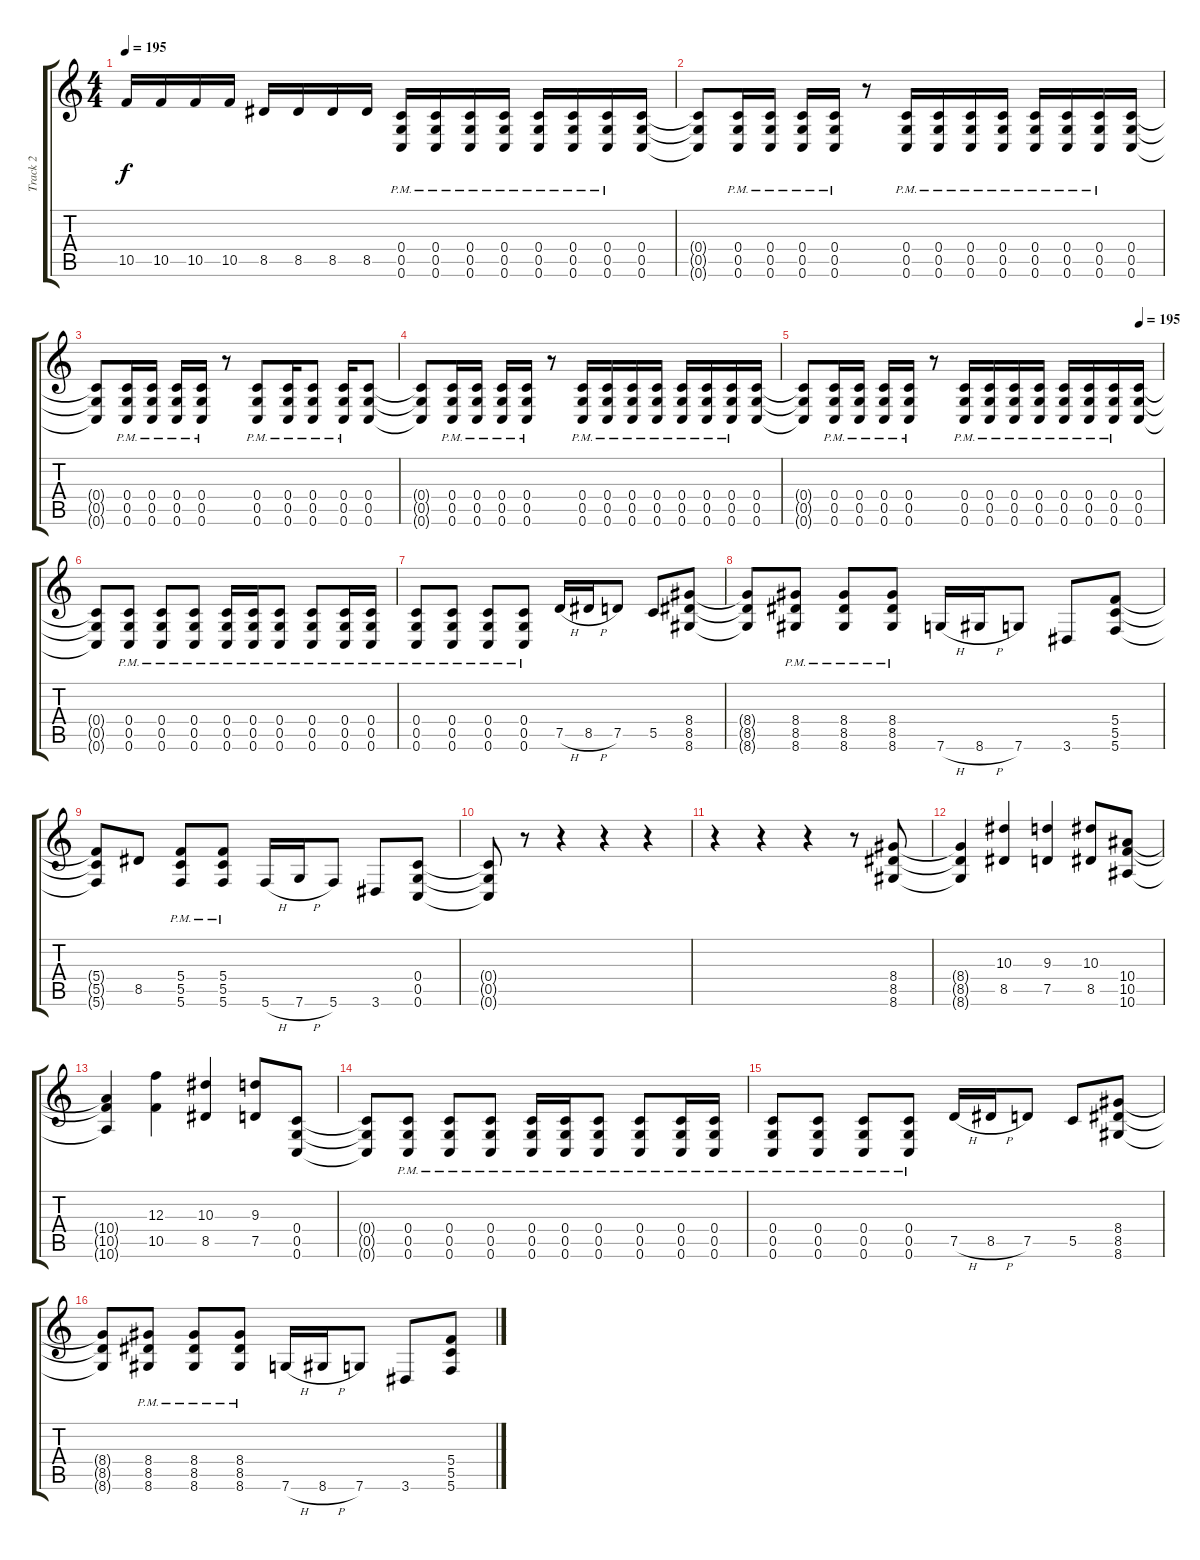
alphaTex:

\track ("Track 2" "Track 2") {instrument distortionguitar}
\staff {score tabs}
\tuning (D4 A3 F3 C3 G2 C2) {hide}
\ts (4 4)
\tempo 195
\clef g2
\ks c
10.5.16{dy f} 10.5.16 10.5.16 10.5.16 8.5.16 8.5.16 8.5.16 8.5.16 (0.4{pm} 0.5{pm} 0.6{pm}).16 (0.4{pm} 0.5{pm} 0.6{pm}).16 (0.4{pm} 0.5{pm} 0.6{pm}).16 (0.4{pm} 0.5{pm} 0.6{pm}).16 (0.4{pm} 0.5{pm} 0.6{pm}).16 (0.4{pm} 0.5{pm} 0.6{pm}).16 (0.4{pm} 0.5{pm} 0.6{pm}).16 (0.4 0.5 0.6).16 |
(0.4{t} 0.5{t} 0.6{t}).8 (0.4{pm} 0.5{pm} 0.6{pm}).16 (0.4{pm} 0.5{pm} 0.6{pm}).16 (0.4{pm} 0.5{pm} 0.6{pm}).16 (0.4{pm} 0.5{pm} 0.6{pm}).16 r.8 (0.4{pm} 0.5{pm} 0.6{pm}).16 (0.4{pm} 0.5{pm} 0.6{pm}).16 (0.4{pm} 0.5{pm} 0.6{pm}).16 (0.4{pm} 0.5{pm} 0.6{pm}).16 (0.4{pm} 0.5{pm} 0.6{pm}).16 (0.4{pm} 0.5{pm} 0.6{pm}).16 (0.4{pm} 0.5{pm} 0.6{pm}).16 (0.4 0.5 0.6).16 |
(0.4{t} 0.5{t} 0.6{t}).8 (0.4{pm} 0.5{pm} 0.6{pm}).16 (0.4{pm} 0.5{pm} 0.6{pm}).16 (0.4{pm} 0.5{pm} 0.6{pm}).16 (0.4{pm} 0.5{pm} 0.6{pm}).16 r.8 (0.4{pm} 0.5{pm} 0.6{pm}).8 (0.4{pm} 0.5{pm} 0.6{pm}).16 (0.4{pm} 0.5{pm} 0.6{pm}).8 (0.4{pm} 0.5{pm} 0.6{pm}).16 (0.4 0.5 0.6).8 |
(0.4{t} 0.5{t} 0.6{t}).8 (0.4{pm} 0.5{pm} 0.6{pm}).16 (0.4{pm} 0.5{pm} 0.6{pm}).16 (0.4{pm} 0.5{pm} 0.6{pm}).16 (0.4{pm} 0.5{pm} 0.6{pm}).16 r.8 (0.4{pm} 0.5{pm} 0.6{pm}).16 (0.4{pm} 0.5{pm} 0.6{pm}).16 (0.4{pm} 0.5{pm} 0.6{pm}).16 (0.4{pm} 0.5{pm} 0.6{pm}).16 (0.4{pm} 0.5{pm} 0.6{pm}).16 (0.4{pm} 0.5{pm} 0.6{pm}).16 (0.4{pm} 0.5{pm} 0.6{pm}).16 (0.4 0.5 0.6).16 |
\tempo (195 0.9375)
(0.4{t} 0.5{t} 0.6{t}).8 (0.4{pm} 0.5{pm} 0.6{pm}).16 (0.4{pm} 0.5{pm} 0.6{pm}).16 (0.4{pm} 0.5{pm} 0.6{pm}).16 (0.4{pm} 0.5{pm} 0.6{pm}).16 r.8 (0.4{pm} 0.5{pm} 0.6{pm}).16 (0.4{pm} 0.5{pm} 0.6{pm}).16 (0.4{pm} 0.5{pm} 0.6{pm}).16 (0.4{pm} 0.5{pm} 0.6{pm}).16 (0.4{pm} 0.5{pm} 0.6{pm}).16 (0.4{pm} 0.5{pm} 0.6{pm}).16 (0.4{pm} 0.5{pm} 0.6{pm}).16 (0.4 0.5 0.6).16 |
(0.4{t} 0.5{t} 0.6{t}).8 (0.4{pm} 0.5{pm} 0.6{pm}).8 (0.4{pm} 0.5{pm} 0.6{pm}).8 (0.4{pm} 0.5{pm} 0.6{pm}).8 (0.4{pm} 0.5{pm} 0.6{pm}).16 (0.4{pm} 0.5{pm} 0.6{pm}).16 (0.4{pm} 0.5{pm} 0.6{pm}).8 (0.4{pm} 0.5{pm} 0.6{pm}).8 (0.4{pm} 0.5{pm} 0.6{pm}).16 (0.4{pm} 0.5{pm} 0.6{pm}).16 |
(0.4{pm} 0.5{pm} 0.6{pm}).8 (0.4{pm} 0.5{pm} 0.6{pm}).8 (0.4{pm} 0.5{pm} 0.6{pm}).8 (0.4{pm} 0.5{pm} 0.6{pm}).8 7.5{h}.16 8.5{h}.16 7.5.8 5.5.8 (8.4 8.5 8.6).8 |
(8.4{t} 8.5{t} 8.6{t}).8 (8.4{pm} 8.5{pm} 8.6{pm}).8 (8.4{pm} 8.5{pm} 8.6{pm}).8 (8.4{pm} 8.5{pm} 8.6{pm}).8 7.6{h}.16 8.6{h}.16 7.6.8 3.6.8 (5.4 5.5 5.6).8 |
(5.4{t} 5.5{t} 5.6{t}).8 8.5.8 (5.4{pm} 5.5{pm} 5.6{pm}).8 (5.4{pm} 5.5{pm} 5.6{pm}).8 5.6{h}.16 7.6{h}.16 5.6.8 3.6.8 (0.4 0.5 0.6).8 |
(0.4{t} 0.5{t} 0.6{t}).8 r.8 r.4 r.4 r.4 |
r.4 r.4 r.4 r.8 (8.4 8.5 8.6).8 |
(8.4{t} 8.5{t} 8.6{t}).4 (10.3 8.5).4 (9.3 7.5).4 (10.3 8.5).8 (10.4 10.5 10.6).8 |
(10.4{t} 10.5{t} 10.6{t}).4 (12.3 10.5).4 (10.3 8.5).4 (9.3 7.5).8 (0.4 0.5 0.6).8 |
(0.4{t} 0.5{t} 0.6{t}).8 (0.4{pm} 0.5{pm} 0.6{pm}).8 (0.4{pm} 0.5{pm} 0.6{pm}).8 (0.4{pm} 0.5{pm} 0.6{pm}).8 (0.4{pm} 0.5{pm} 0.6{pm}).16 (0.4{pm} 0.5{pm} 0.6{pm}).16 (0.4{pm} 0.5{pm} 0.6{pm}).8 (0.4{pm} 0.5{pm} 0.6{pm}).8 (0.4{pm} 0.5{pm} 0.6{pm}).16 (0.4{pm} 0.5{pm} 0.6{pm}).16 |
(0.4{pm} 0.5{pm} 0.6{pm}).8 (0.4{pm} 0.5{pm} 0.6{pm}).8 (0.4{pm} 0.5{pm} 0.6{pm}).8 (0.4{pm} 0.5{pm} 0.6{pm}).8 7.5{h}.16 8.5{h}.16 7.5.8 5.5.8 (8.4 8.5 8.6).8 |
(8.4{t} 8.5{t} 8.6{t}).8 (8.4{pm} 8.5{pm} 8.6{pm}).8 (8.4{pm} 8.5{pm} 8.6{pm}).8 (8.4{pm} 8.5{pm} 8.6{pm}).8 7.6{h}.16 8.6{h}.16 7.6.8 3.6.8 (5.4 5.5 5.6).8
